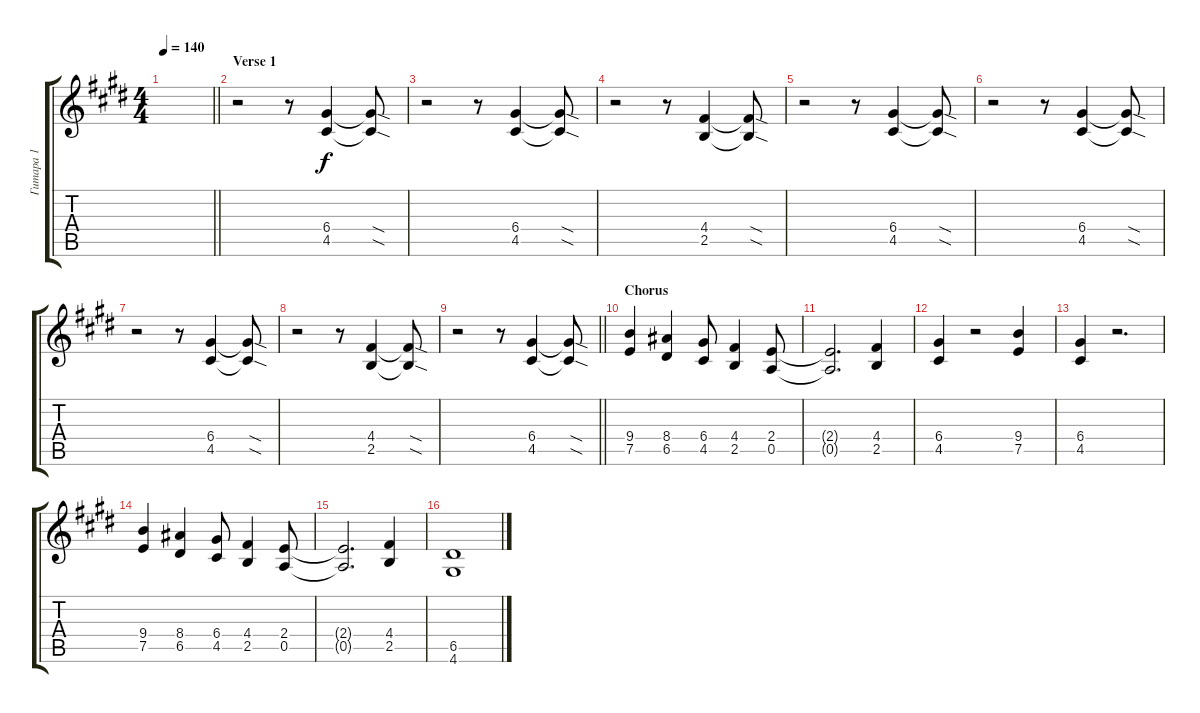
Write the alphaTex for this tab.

\track ("Гитара 1" "Гитара 1") {instrument distortionguitar}
\staff {score tabs}
\tuning (E4 B3 G3 D3 A2 E2) {hide}
\ts (4 4)
\tempo 140
\clef g2
\barLineRight lightlight
\ks c#minor
|
\section ("" "Verse 1")
r.2 r.8 (6.4 4.5).4 (6.4{sod t} 4.5{sod t}).8 |
r.2 r.8 (6.4 4.5).4 (6.4{sod t} 4.5{sod t}).8 |
r.2 r.8 (4.4 2.5).4 (4.4{sod t} 2.5{sod t}).8 |
r.2 r.8 (6.4 4.5).4 (6.4{sod t} 4.5{sod t}).8 |
r.2 r.8 (6.4 4.5).4 (6.4{sod t} 4.5{sod t}).8 |
r.2 r.8 (6.4 4.5).4 (6.4{sod t} 4.5{sod t}).8 |
r.2 r.8 (4.4 2.5).4 (4.4{sod t} 2.5{sod t}).8 |
\barLineRight lightlight
r.2 r.8 (6.4 4.5).4 (6.4{sod t} 4.5{sod t}).8 |
\section ("" "Chorus")
(9.4 7.5).4 (8.4 6.5).4 (6.4 4.5).8 (4.4 2.5).4 (2.4 0.5).8 |
(2.4{t} 0.5{t}).2{d} (4.4 2.5).4 |
(6.4 4.5).4 r.2 (9.4 7.5).4 |
(6.4 4.5).4 r.2{d} |
(9.4 7.5).4 (8.4 6.5).4 (6.4 4.5).8 (4.4 2.5).4 (2.4 0.5).8 |
(2.4{t} 0.5{t}).2{d} (4.4 2.5).4 |
(6.5 4.6).1
